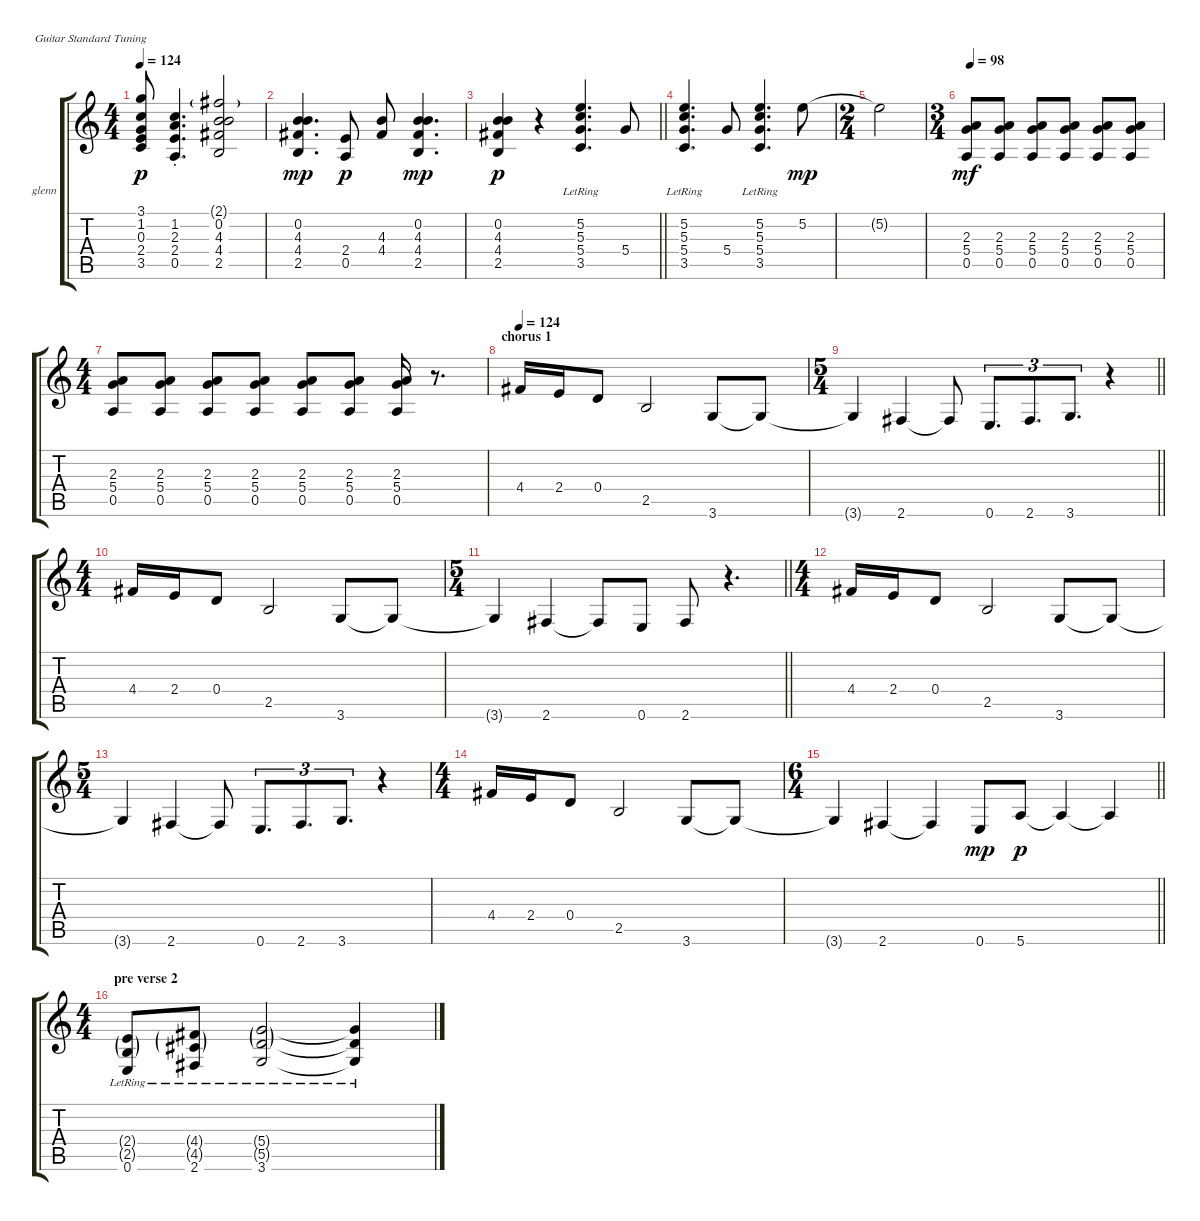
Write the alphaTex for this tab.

\bracketExtendMode groupsimilarinstruments
\firstSystemTrackNameOrientation horizontal
\otherSystemsTrackNameOrientation horizontal
\track ("lead / rythm - glenn" "glenn") {instrument electricguitarclean}
\staff {score tabs}
\tuning (E4 B3 G3 D3 A2 E2)
\ts (4 4)
\tempo 124
\clef g2
\scale
0.333333
\ks c
(1.2 3.1 0.3 2.4 3.5).8{dy p} (2.3{st} 2.4{st} 0.5{st} 1.2{st}).4{d} (0.2 4.3 4.4 2.5 2.1{g}).2 |
\scale
0.333333 (4.3 4.4 2.5 0.2).4{d dy mp} (0.5 2.4).8{dy p} (4.4 4.3).8 (4.3 4.4 2.5 0.2).4{d dy mp} |
\scale
0.333333
\barLineRight lightlight
(4.3 4.4 2.5 0.2).4{dy p} r.4 (5.2{lr} 5.3{lr} 5.4{lr} 3.5{lr}).4{d} 5.4.8 |
\scale
0.333333 (5.2{lr} 5.3{lr} 5.4{lr} 3.5{lr}).4{d} 5.4.8 (5.2{lr} 5.3{lr} 5.4{lr} 3.5{lr}).4{d} 5.2.8{dy mp} |
\ts (2 4)
5.2{t}.2 |
\ts (3 4)
\tempo 98
\scale
0.333333 (2.3 5.4 0.5).8{dy mf} (2.3 5.4 0.5).8 (2.3 5.4 0.5).8 (2.3 5.4 0.5).8 (2.3 5.4 0.5).8 (2.3 5.4 0.5).8 |
\ts (4 4)
\scale
0.333333 (2.3 5.4 0.5).8 (2.3 5.4 0.5).8 (2.3 5.4 0.5).8 (2.3 5.4 0.5).8 (2.3 5.4 0.5).8 (2.3 5.4 0.5).8 (2.3 5.4 0.5).16 r.8{d} |
\section ("" "chorus 1")
\tempo 124
\scale
0.333333 4.4.16 2.4.16 0.4.8 2.5.2 3.6.8 3.6{t}.8 |
\ts (5 4)
\scale
0.333333
\barLineRight lightlight
3.6{t}.4 2.6.4 2.6{t}.8 0.6.8{d tu (3 2)} 2.6.8{d tu (3 2)} 3.6.8{d tu (3 2)} r.4 |
\ts (4 4)
\scale
0.333333 4.4.16 2.4.16 0.4.8 2.5.2 3.6.8 3.6{t}.8 |
\ts (5 4)
\scale
0.333333
\barLineRight lightlight
3.6{t}.4 2.6.4 2.6{t}.8 0.6.8 2.6.8 r.4{d} |
\ts (4 4)
\scale
0.333333 4.4.16 2.4.16 0.4.8 2.5.2 3.6.8 3.6{t}.8 |
\ts (5 4)
\scale
0.333333 3.6{t}.4 2.6.4 2.6{t}.8 0.6.8{d tu (3 2)} 2.6.8{d tu (3 2)} 3.6.8{d tu (3 2)} r.4 |
\ts (4 4)
\scale
0.333333 4.4.16 2.4.16 0.4.8 2.5.2 3.6.8 3.6{t}.8 |
\ts (6 4)
\scale
0.333333
\barLineRight lightlight
3.6{t}.4 2.6.4 2.6{t}.4 0.6.8{dy mp} 5.6.8{dy p} 5.6{t}.4 5.6{t}.4 |
\ts (4 4)
\section ("" "pre verse 2")
\scale
0.333333 (0.6{lr} 2.5{g lr} 2.4{g lr}).8 (2.6{lr} 4.5{g lr} 4.4{g lr}).8 (3.6{lr} 5.5{g lr} 5.4{g lr}).2 (3.6{lr t} 5.5{lr t} 5.4{lr t}).4
